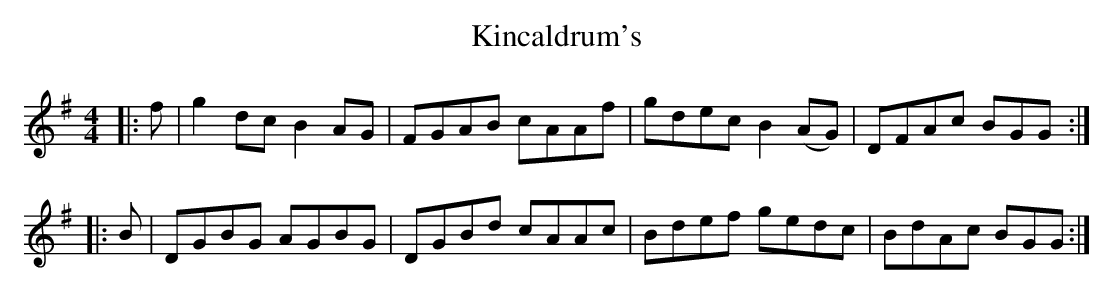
X:1
T: Kincaldrum's
M: 4/4
L: 1/8
K: Gmaj
|:f|g2 dc B2 AG|FGAB cAAf|gdec B2 (AG)|DFAc BGG:|
|:B|DGBG AGBG|DGBd cAAc|Bdef gedc|BdAc BGG:|
